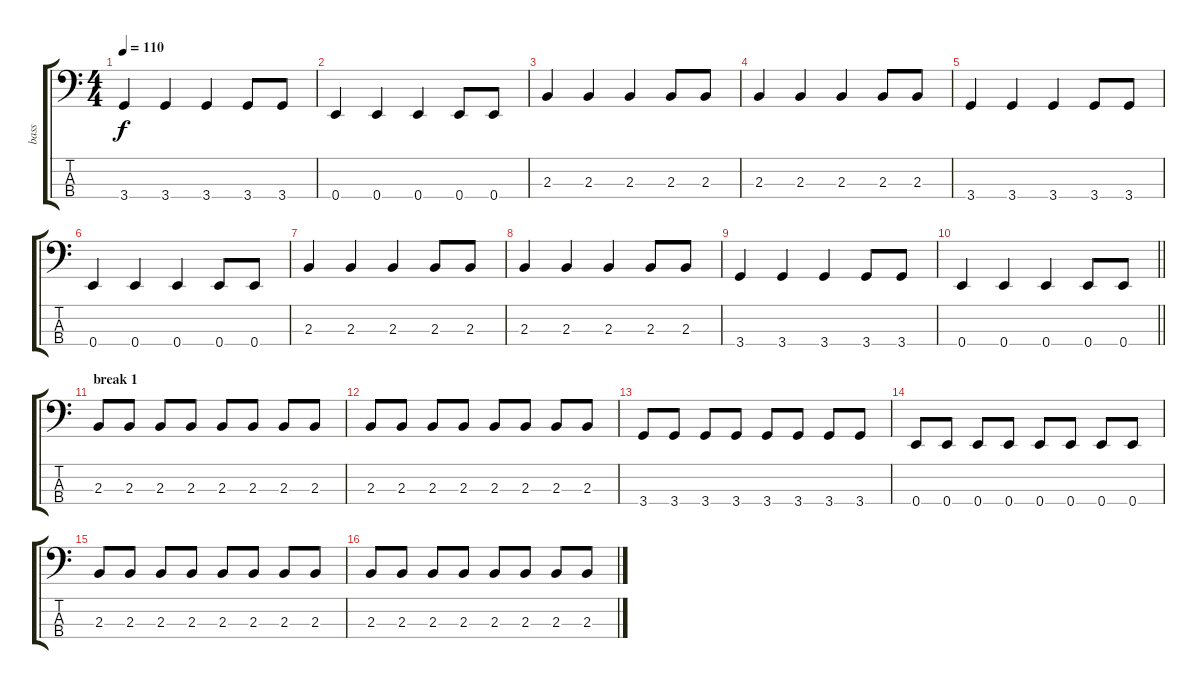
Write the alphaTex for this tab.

\track ("bass" "bass") {instrument electricbassfinger}
\staff {score tabs}
\tuning (G2 D2 A1 E1) {hide}
\ts (4 4)
\tempo 110
\clef f4
\ks c
3.4.4{dy f} 3.4.4 3.4.4 3.4.8 3.4.8 |
0.4.4 0.4.4 0.4.4 0.4.8 0.4.8 |
2.3.4 2.3.4 2.3.4 2.3.8 2.3.8 |
2.3.4 2.3.4 2.3.4 2.3.8 2.3.8 |
3.4.4 3.4.4 3.4.4 3.4.8 3.4.8 |
0.4.4 0.4.4 0.4.4 0.4.8 0.4.8 |
2.3.4 2.3.4 2.3.4 2.3.8 2.3.8 |
2.3.4 2.3.4 2.3.4 2.3.8 2.3.8 |
3.4.4 3.4.4 3.4.4 3.4.8 3.4.8 |
\barLineRight lightlight
0.4.4 0.4.4 0.4.4 0.4.8 0.4.8 |
\section ("" "break 1")
2.3.8 2.3.8 2.3.8 2.3.8 2.3.8 2.3.8 2.3.8 2.3.8 |
2.3.8 2.3.8 2.3.8 2.3.8 2.3.8 2.3.8 2.3.8 2.3.8 |
3.4.8 3.4.8 3.4.8 3.4.8 3.4.8 3.4.8 3.4.8 3.4.8 |
0.4.8 0.4.8 0.4.8 0.4.8 0.4.8 0.4.8 0.4.8 0.4.8 |
2.3.8 2.3.8 2.3.8 2.3.8 2.3.8 2.3.8 2.3.8 2.3.8 |
2.3.8 2.3.8 2.3.8 2.3.8 2.3.8 2.3.8 2.3.8 2.3.8
